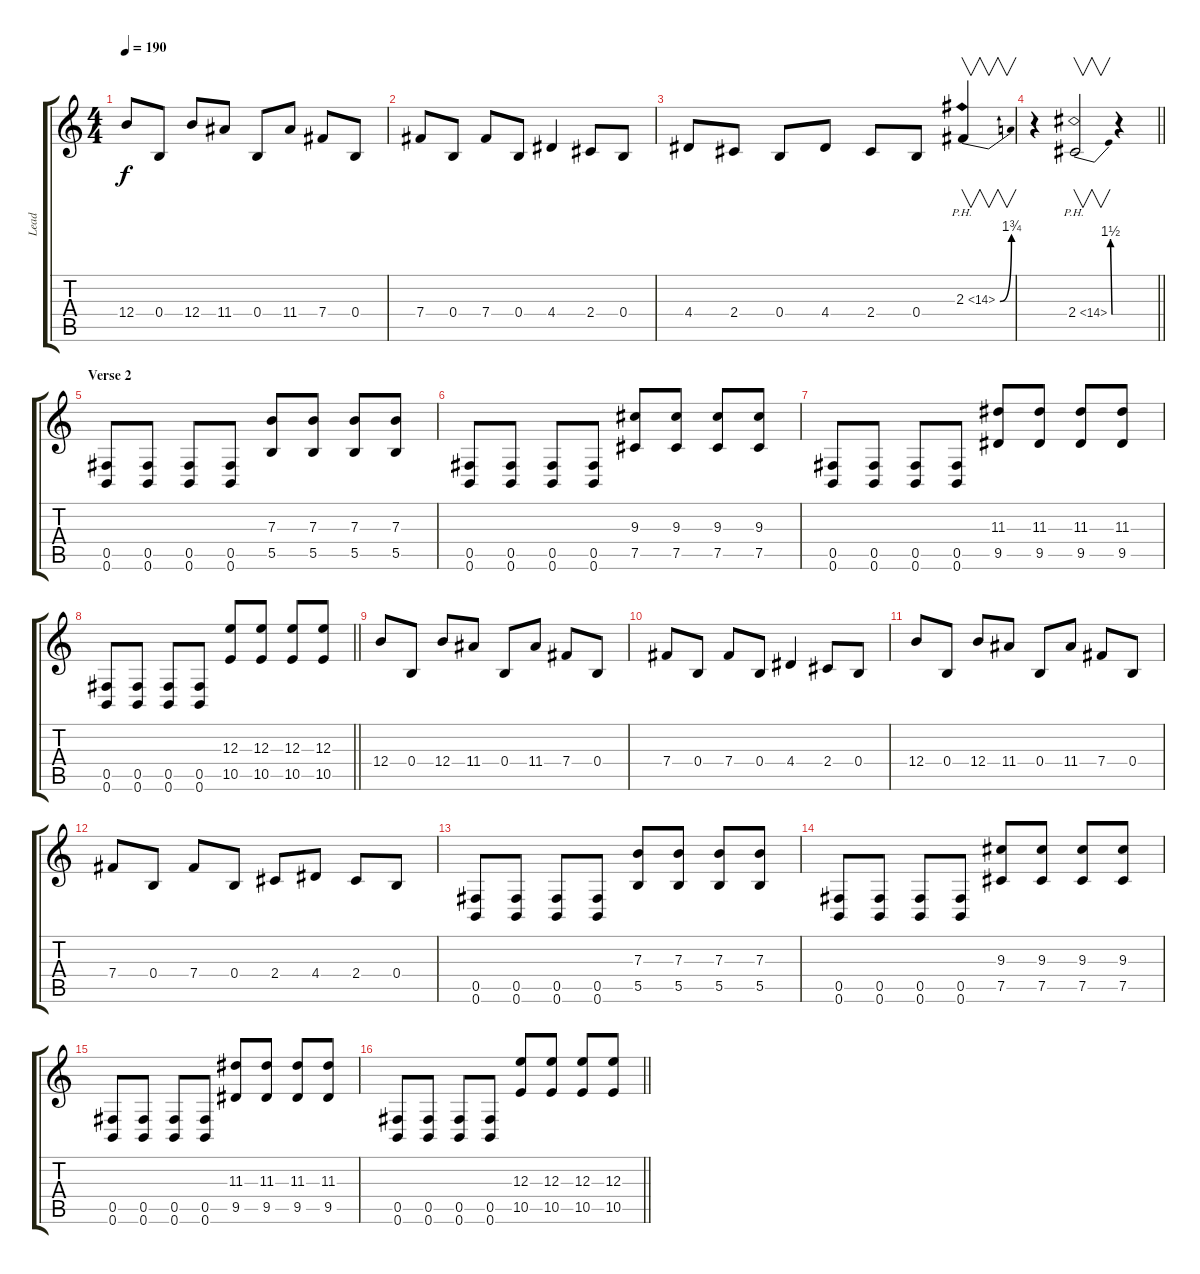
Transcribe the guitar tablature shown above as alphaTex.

\track ("Lead" "Lead") {instrument distortionguitar}
\staff {score tabs}
\tuning (Db4 Ab3 E3 B2 Gb2 B1) {hide}
\ts (4 4)
\tempo 190
\clef g2
\ks c
12.4.8{dy f} 0.4.8 12.4.8 11.4.8 0.4.8 11.4.8 7.4.8 0.4.8 |
7.4.8 0.4.8 7.4.8 0.4.8 4.4.4 2.4.8 0.4.8 |
4.4.8 2.4.8 0.4.8 4.4.8 2.4.8 0.4.8 2.3{be (bend 0 0 60 7) ph 12}.4{v} |
\barLineRight lightlight
r.4 2.4{be (bend 0 0 60 6) ph 12}.2{v} r.4 |
\section ("" "Verse 2")
(0.5 0.6).8 (0.5 0.6).8 (0.5 0.6).8 (0.5 0.6).8 (7.3 5.5).8 (7.3 5.5).8 (7.3 5.5).8 (7.3 5.5).8 |
(0.5 0.6).8 (0.5 0.6).8 (0.5 0.6).8 (0.5 0.6).8 (9.3 7.5).8 (9.3 7.5).8 (9.3 7.5).8 (9.3 7.5).8 |
(0.5 0.6).8 (0.5 0.6).8 (0.5 0.6).8 (0.5 0.6).8 (11.3 9.5).8 (11.3 9.5).8 (11.3 9.5).8 (11.3 9.5).8 |
\barLineRight lightlight
(0.5 0.6).8 (0.5 0.6).8 (0.5 0.6).8 (0.5 0.6).8 (12.3 10.5).8 (12.3 10.5).8 (12.3 10.5).8 (12.3 10.5).8 |
12.4.8 0.4.8 12.4.8 11.4.8 0.4.8 11.4.8 7.4.8 0.4.8 |
7.4.8 0.4.8 7.4.8 0.4.8 4.4.4 2.4.8 0.4.8 |
12.4.8 0.4.8 12.4.8 11.4.8 0.4.8 11.4.8 7.4.8 0.4.8 |
7.4.8 0.4.8 7.4.8 0.4.8 2.4.8 4.4.8 2.4.8 0.4.8 |
(0.5 0.6).8 (0.5 0.6).8 (0.5 0.6).8 (0.5 0.6).8 (7.3 5.5).8 (7.3 5.5).8 (7.3 5.5).8 (7.3 5.5).8 |
(0.5 0.6).8 (0.5 0.6).8 (0.5 0.6).8 (0.5 0.6).8 (9.3 7.5).8 (9.3 7.5).8 (9.3 7.5).8 (9.3 7.5).8 |
(0.5 0.6).8 (0.5 0.6).8 (0.5 0.6).8 (0.5 0.6).8 (11.3 9.5).8 (11.3 9.5).8 (11.3 9.5).8 (11.3 9.5).8 |
\barLineRight lightlight
(0.5 0.6).8 (0.5 0.6).8 (0.5 0.6).8 (0.5 0.6).8 (12.3 10.5).8 (12.3 10.5).8 (12.3 10.5).8 (12.3 10.5).8
